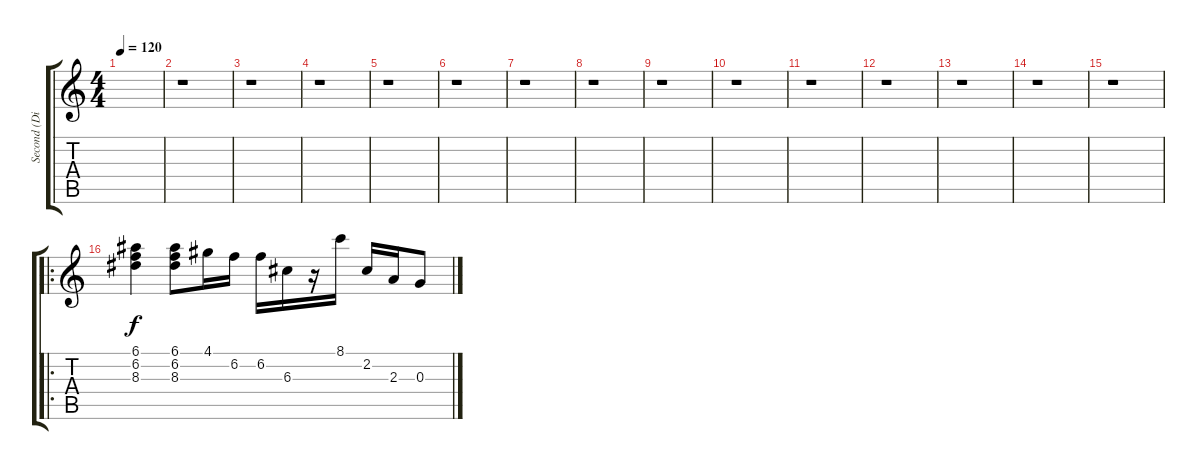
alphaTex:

\track ("Second (Distortion)" "Second (Di") {instrument distortionguitar}
\staff {score tabs}
\tuning (E4 B3 G3 D3 A2 E2) {hide}
\ts (4 4)
\tempo 120
\clef g2
\ks c
|
r.1 |
r.1 |
r.1 |
r.1 |
r.1 |
r.1 |
r.1 |
r.1 |
r.1 |
r.1 |
r.1 |
r.1 |
r.1 |
r.1 |
\ro
(6.1 6.2 8.3).4 (6.1 6.2 8.3).8 4.1.16 6.2.16 6.2.16 6.3.16 r.16 8.1.16 2.2.16 2.3.16 0.3.8
